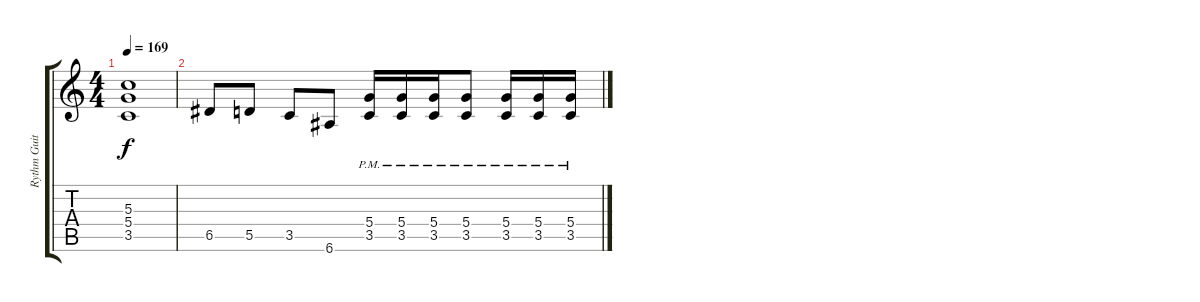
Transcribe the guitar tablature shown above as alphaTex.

\track ("Rythm Guitar" "Rythm Guit") {instrument distortionguitar}
\staff {score tabs}
\tuning (E4 B3 G3 D3 A2 E2) {hide}
\ts (4 4)
\tempo 169
\clef g2
\ks c
(5.3{t} 5.4{t} 3.5{t}).1{dy f} |
6.5.8 5.5.8 3.5.8 6.6.8 (5.4{pm} 3.5{pm}).16 (5.4 3.5{pm}).16 (5.4{pm} 3.5{pm}).16 (5.4{pm} 3.5{pm}).8 (5.4{pm} 3.5{pm}).16 (5.4{pm} 3.5{pm}).16 (5.4{pm} 3.5{pm}).16
